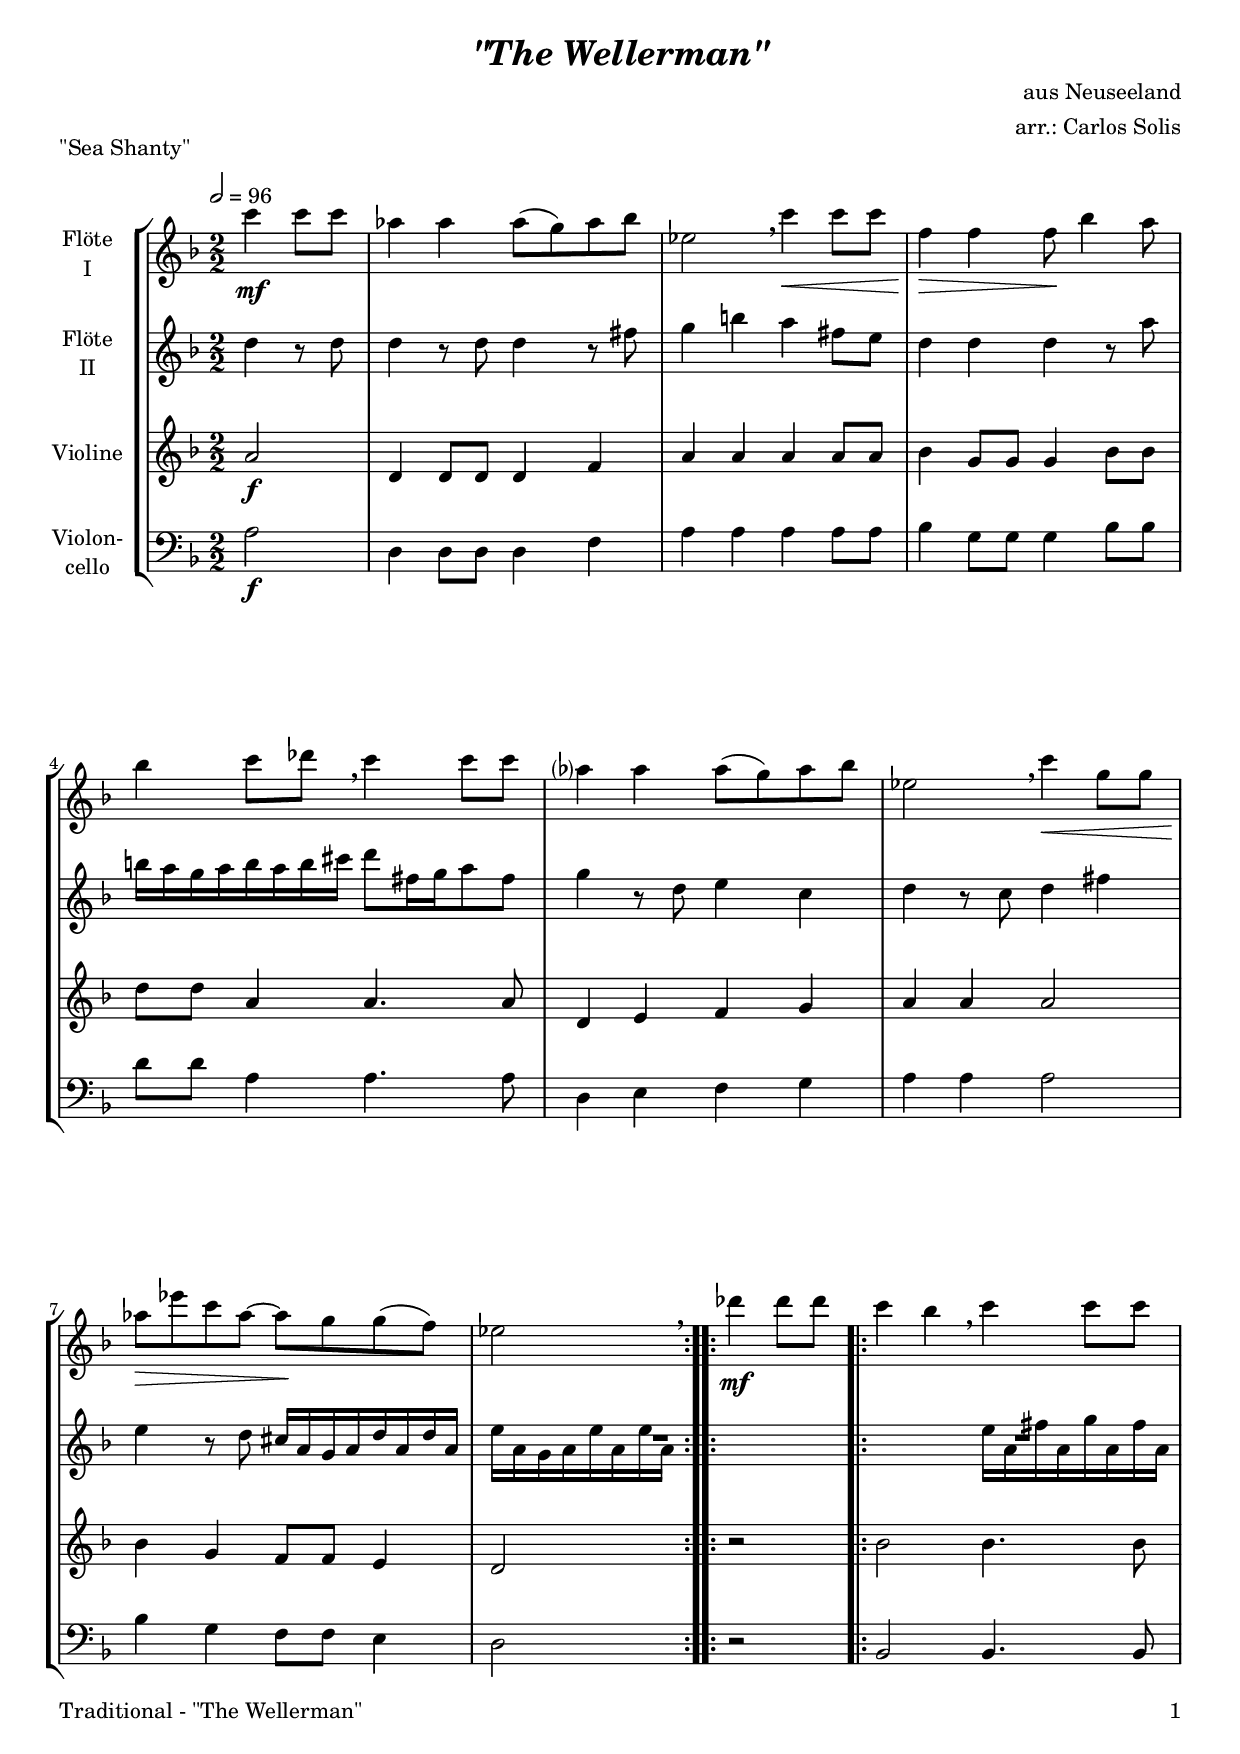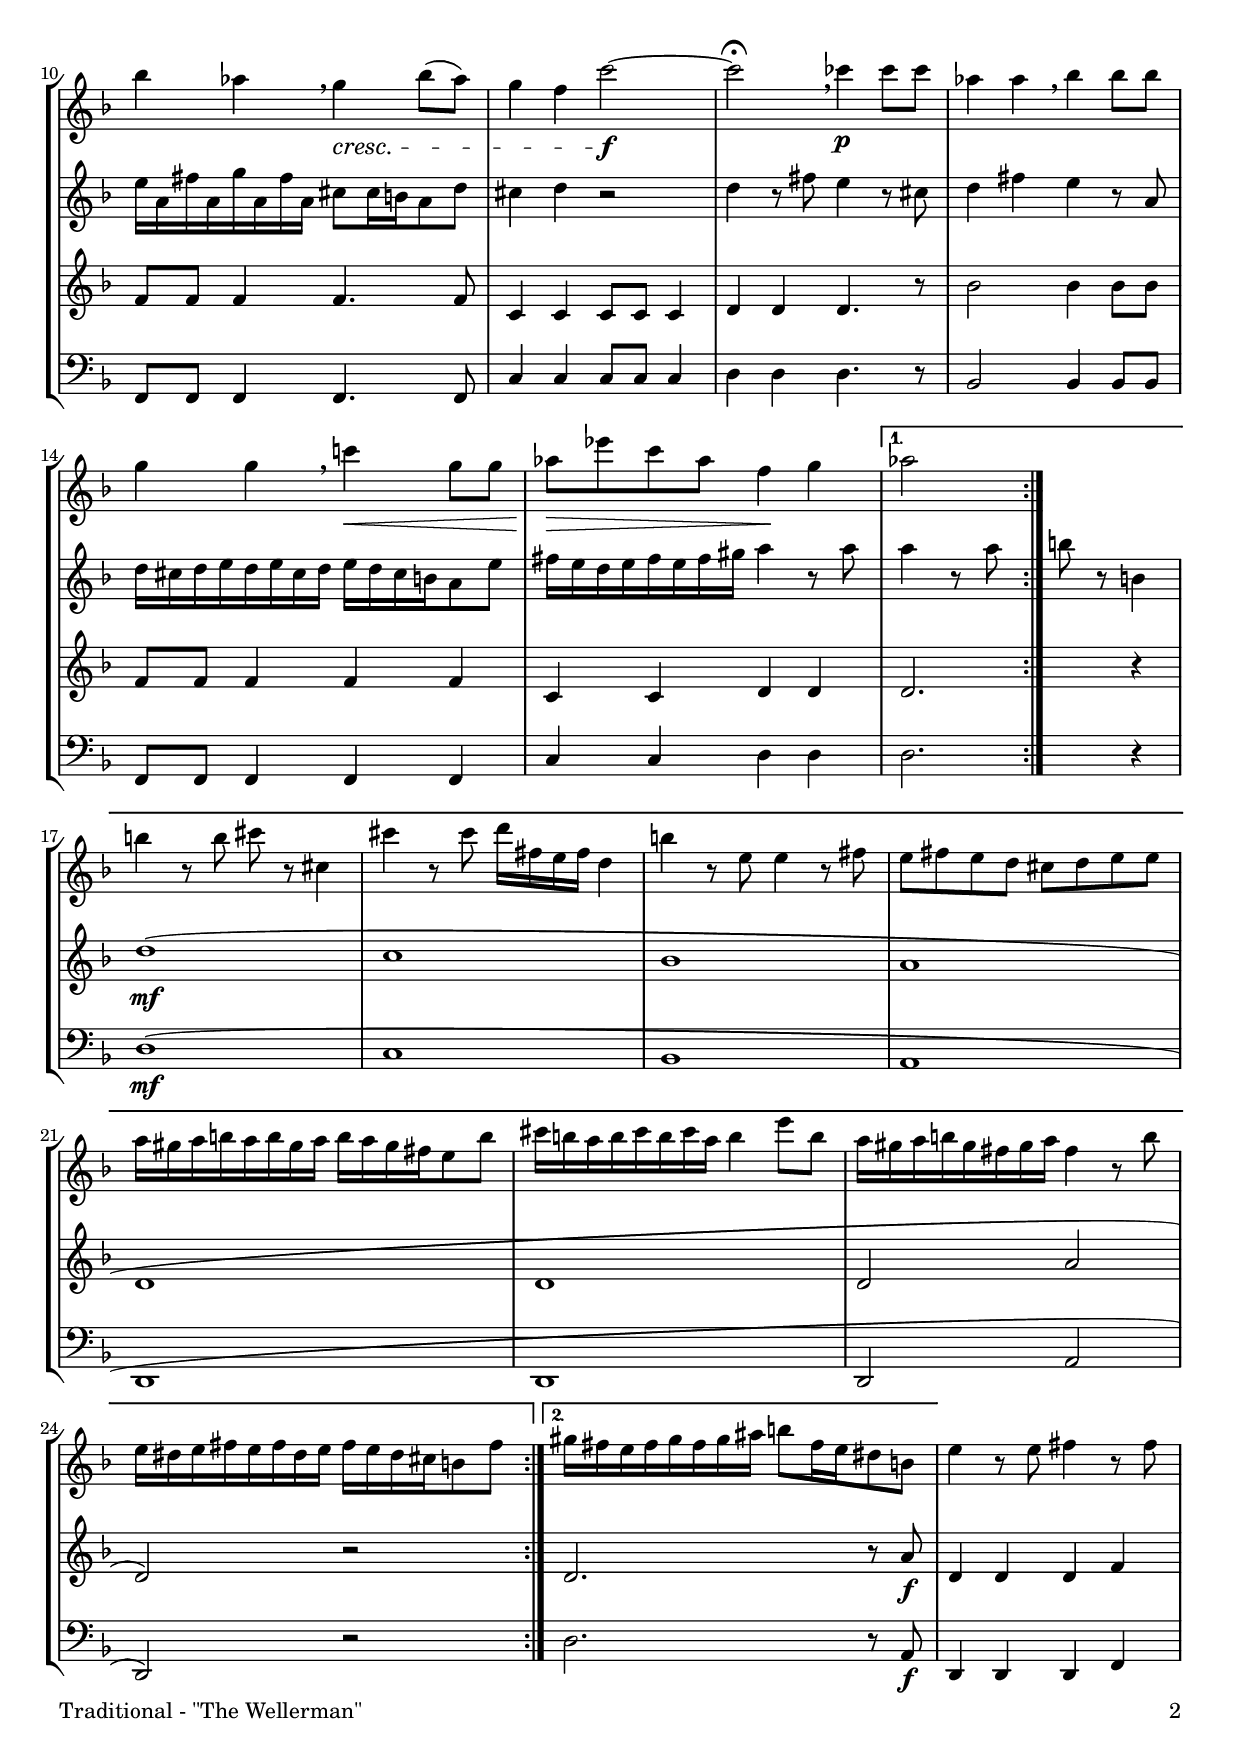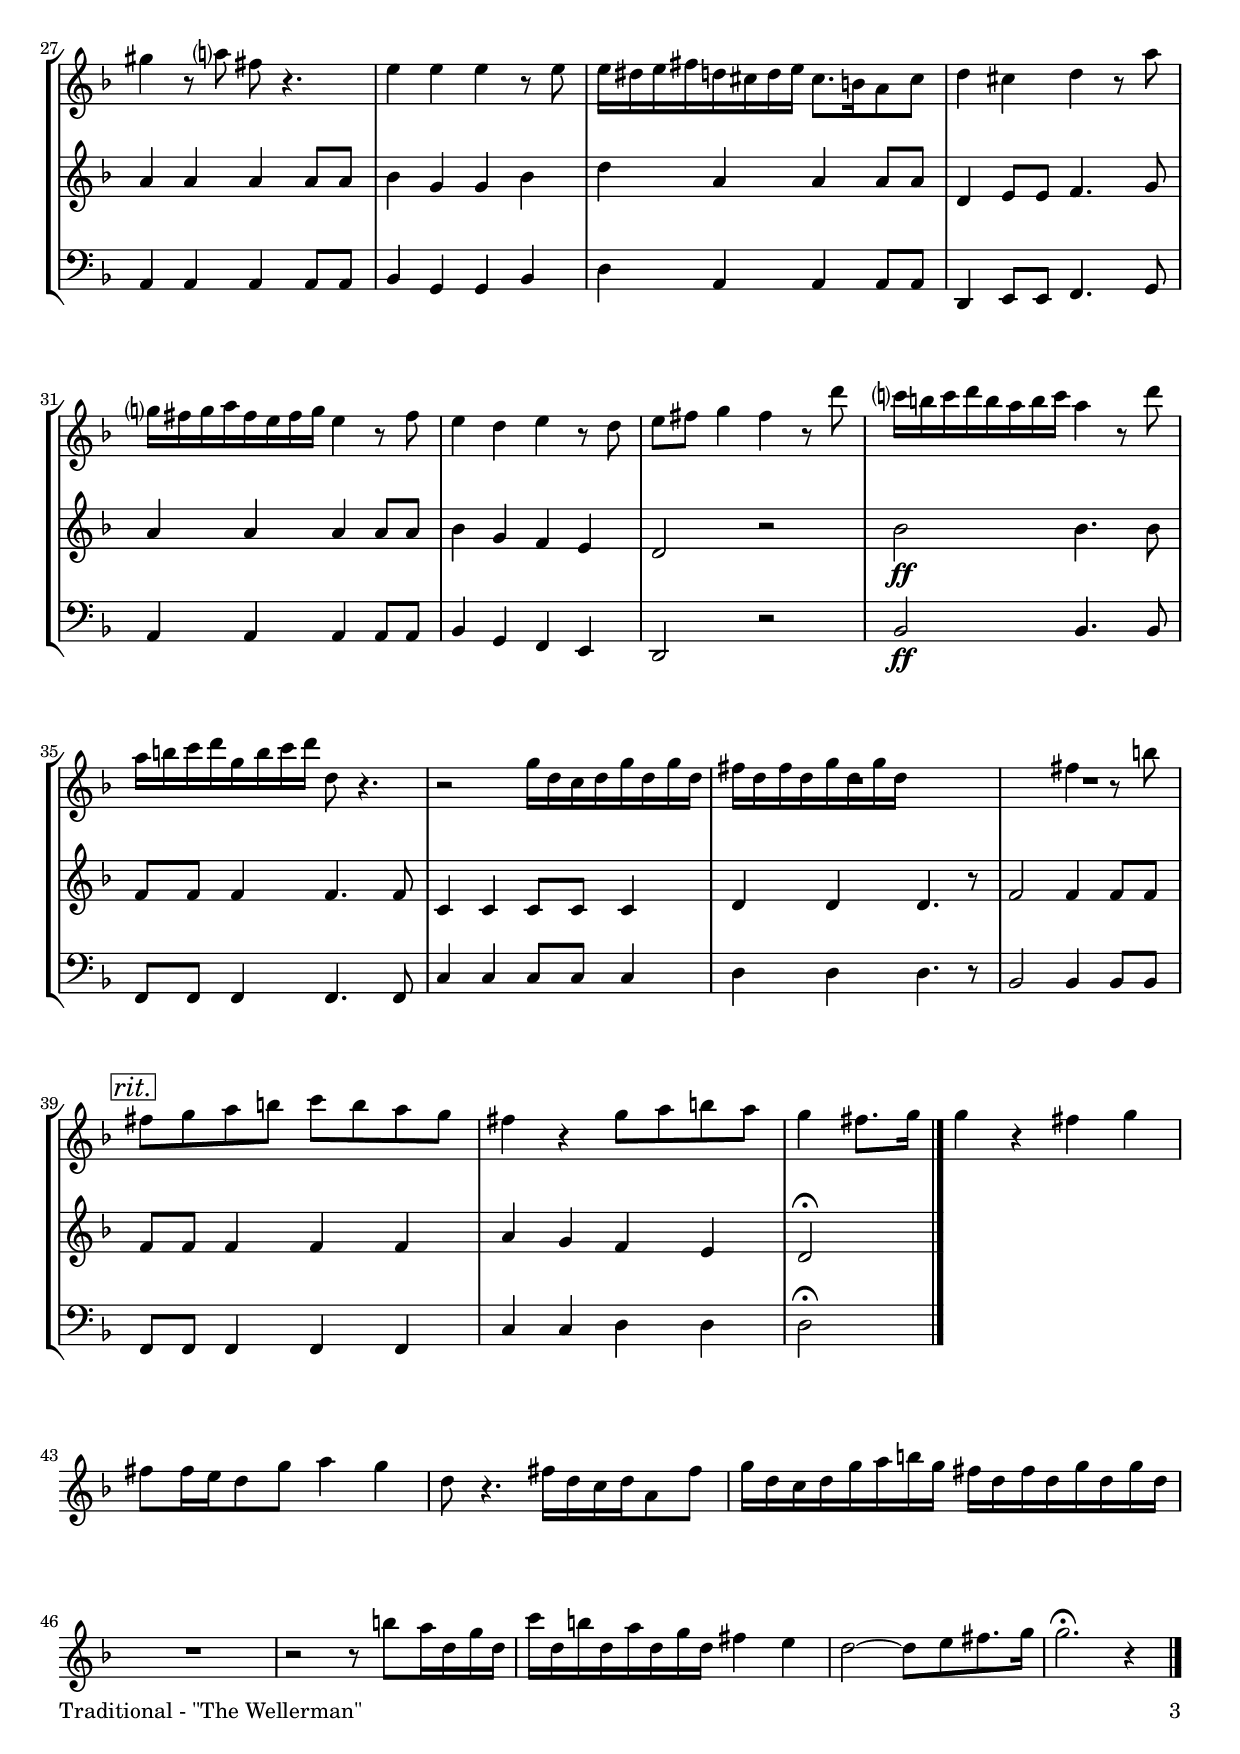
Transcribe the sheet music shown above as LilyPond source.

\version "2.24.4"
\include "deutsch.ly"
  
#(set-global-staff-size 19)

\header {
  title     = \markup \bold \italic "\"The Wellerman\""
  composer  = "aus Neuseeland"
  arranger  = "arr.: Carlos Solis"
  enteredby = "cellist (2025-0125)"
  piece     = "\"Sea Shanty\""
}

voiceconsts = {
  \key c \major
  \time 2/2
  \clef "treble"
  \numericTimeSignature
  \compressEmptyMeasures
% Set default beaming for all staves
%  \set Timing.beamExceptions = #'()
%  \set Timing.baseMoment     = #(ly:make-moment 1 4)
%  \set Timing.beatStructure  = #'(1 1 1 1)
  \tempo 2=96
}

mifl = "flute"
mivl = "violin"
miva = "viola"
mipz = "pizzicato strings"
mivc = "cello"

rit = \mark \markup \box \italic "rit."

\include "v1.ily"
\include "v2.ily"
vc = \relative c' {
  \voiceconsts

  \partial 2 e2\f
  a,4 a8 a a4 c
  e e e e8 e
  f4 d8 d d4 f8 f
  a a e4 e4. e8
  a,4 h c d
  e e e2

  f4 d c8 c h4
  a2 r
  \repeat volta 2 {
    f' f4. f8
    c c c4 c4. c8
    g4 g g8 g g4
    a a a4. r8
    f'2 f4 f8 f

    c c c4 c c
    g g a a
  }
  \alternative {
    { a2. r4 | a'1(\mf | g | f | e | a, | a | a2 e' | a,) r }
    { a2. r8 e'\f }
  }
  a,4 a a c
  e e e e8 e
  f4 d d f
  a e e e8 e
  a,4 h8 h c4. d8
  e4 e e e8 e

  f4 d c h
  a2 r
  f'\ff f4. f8
  c c c4 c4. c8
  g4 g g8 g g4
  a a a4. r8
  c2 c4 c8 c \rit

  c c c4 c c
  e d c h
  \partial 2 a2\fermata \bar "|."
}

vd = \relative c' {
  \voiceconsts
  \clef "bass"
  
  \partial 2 e2\f
  a,4 a8 a a4 c
  e e e e8 e
  f4 d8 d d4 f8 f
  a a e4 e4. e8
  a,4 h c d
  e e e2

  f4 d c8 c h4
  a2 r
  \repeat volta 2 {
    f f4. f8
    c c c4 c4. c8
    g'4 g g8 g g4
    a a a4. r8
    f2 f4 f8 f

    c c c4 c c
    g' g a a
  }
  \alternative {
    { a2. r4 | a1(\mf | g | f | e | a, | a | a2 e' | a,) r }
    { a'2. r8 e\f }
  }
  a,4 a a c
  e e e e8 e
  f4 d d f
  a e e e8 e
  a,4 h8 h c4. d8
  e4 e e e8 e

  f4 d c h
  a2 r
  f'\ff f4. f8
  c c c4 c4. c8
  g'4 g g8 g g4
  a a a4. r8
  f2 f4 f8 f \rit
  c c c4 c c

  g' g a a
  \partial 2 a2\fermata \bar "|."
}


music = \new StaffGroup <<
      \new Staff {
	\set Staff.midiInstrument = \mifl
	\set Staff.instrumentName = \markup \center-column { "Flöte" "I" }
	\transpose c f { \va }
      }

      \new Staff {
	\set Staff.midiInstrument = \mifl
	\set Staff.instrumentName = \markup \center-column { "Flöte" "II" }
	\transpose c f { \vb }
      }

      \new Staff {
	\set Staff.midiInstrument = \mivl
	\set Staff.instrumentName = \markup \center-column { "Violine" }
	\transpose c f { \vc }
      }

      \new Staff {
	\set Staff.midiInstrument = \mivc
	\set Staff.instrumentName = \markup \center-column { "Violon-" "cello" }
	\transpose c f, { \vd }
      }
>>

\book {
  \paper {
    print-page-number = ##t
    print-first-page-number = ##t
    ragged-last-bottom = ##f
    oddHeaderMarkup = \markup \null
    evenHeaderMarkup = \markup \null
    oddFooterMarkup = \markup {
      \fill-line {
        \if \should-print-page-number
        "Traditional - \"The Wellerman\"" \fromproperty #'page:page-number-string
      }
    }
    evenFooterMarkup = \oddFooterMarkup
  } \score {
    \music
    \layout {}
  }

  \score {
    \unfoldRepeats \music

    \midi {
      \context {
        \Score
      }
    }
  }
}
